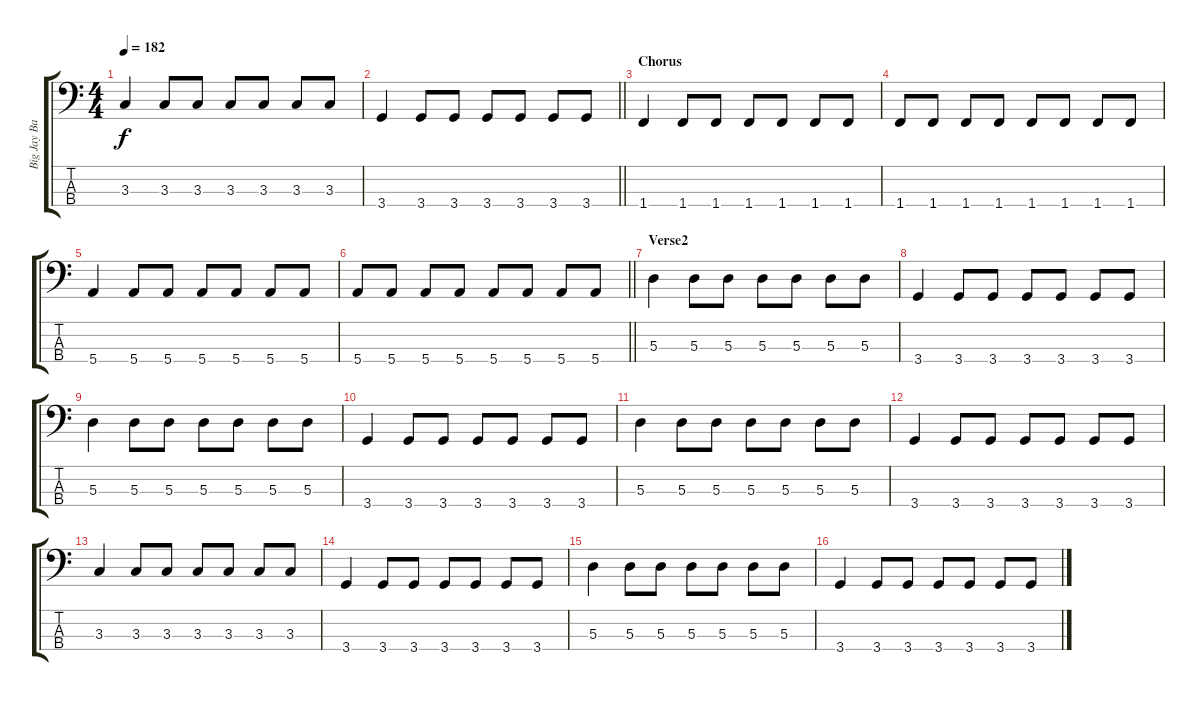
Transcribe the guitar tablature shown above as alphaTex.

\track ("Big Jay Bastard" "Big Jay Ba") {instrument electricbasspick}
\staff {score tabs}
\tuning (G2 D2 A1 E1) {hide}
\ts (4 4)
\tempo 182
\clef f4
\ks c
3.3.4{dy f} 3.3.8 3.3.8 3.3.8 3.3.8 3.3.8 3.3.8 |
\barLineRight lightlight
3.4.4 3.4.8 3.4.8 3.4.8 3.4.8 3.4.8 3.4.8 |
\section ("" "Chorus")
1.4.4 1.4.8 1.4.8 1.4.8 1.4.8 1.4.8 1.4.8 |
1.4.8 1.4.8 1.4.8 1.4.8 1.4.8 1.4.8 1.4.8 1.4.8 |
5.4.4 5.4.8 5.4.8 5.4.8 5.4.8 5.4.8 5.4.8 |
\barLineRight lightlight
5.4.8 5.4.8 5.4.8 5.4.8 5.4.8 5.4.8 5.4.8 5.4.8 |
\section ("" "Verse2")
5.3.4 5.3.8 5.3.8 5.3.8 5.3.8 5.3.8 5.3.8 |
3.4.4 3.4.8 3.4.8 3.4.8 3.4.8 3.4.8 3.4.8 |
5.3.4 5.3.8 5.3.8 5.3.8 5.3.8 5.3.8 5.3.8 |
3.4.4 3.4.8 3.4.8 3.4.8 3.4.8 3.4.8 3.4.8 |
5.3.4 5.3.8 5.3.8 5.3.8 5.3.8 5.3.8 5.3.8 |
3.4.4 3.4.8 3.4.8 3.4.8 3.4.8 3.4.8 3.4.8 |
3.3.4 3.3.8 3.3.8 3.3.8 3.3.8 3.3.8 3.3.8 |
3.4.4 3.4.8 3.4.8 3.4.8 3.4.8 3.4.8 3.4.8 |
5.3.4 5.3.8 5.3.8 5.3.8 5.3.8 5.3.8 5.3.8 |
3.4.4 3.4.8 3.4.8 3.4.8 3.4.8 3.4.8 3.4.8
